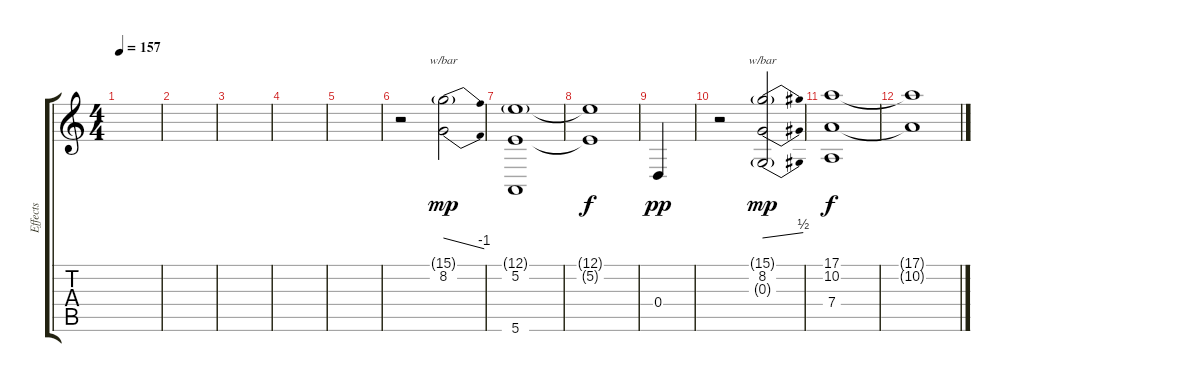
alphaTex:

\track ("Effects" "Effects") {instrument reversecymbal}
\staff {score tabs}
\tuning (E4 B3 G3 D3 A2 E2) {hide}
\ts (4 4)
\tempo 157
\clef g2
\ks c
|
|
|
|
|
r.2{volume 16 instrument distortionguitar} (15.1{g} 8.2).2{tbe (dive default 0 0 60 -4) dy mp} |
(12.1{g} 5.2 5.6).1{volume 2 instrument distortionguitar} |
(12.1{t} 5.2{t}).1{dy f} |
0.4.4{dy pp volume 16} |
r.2{volume 16} (15.1{g} 8.2 0.3{g}).2{tbe (dive default 0 0 60 2) dy mp} |
(17.1 10.2 7.4).1{dy f volume 2 instrument distortionguitar} |
(17.1{t} 10.2{t}).1
